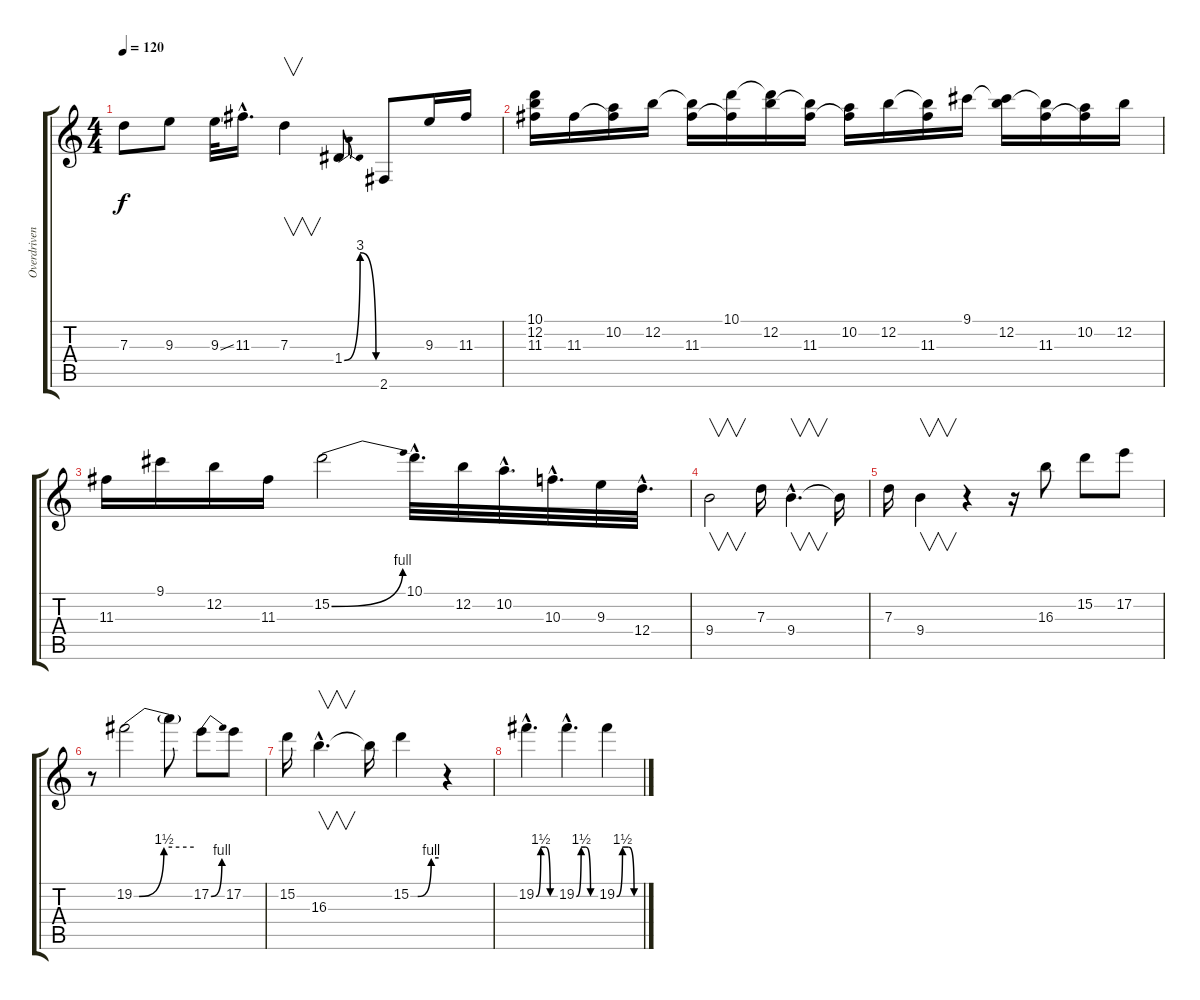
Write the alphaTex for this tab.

\track ("Overdriven Guitar" "Overdriven") {instrument overdrivenguitar}
\staff {score tabs}
\tuning (E4 B3 G3 D3 A2 E2) {hide}
\ts (4 4)
\tempo 120
\clef g2
\ks c
7.3.8{dy f} 9.3.8 9.3{ss}.32 11.3{hac}.16{d} 7.3.4{v} 1.4{be (bendrelease 0 0 30 12 30 12 60 0)}.8 2.6.8 9.3.16 11.3.16 |
(10.1 12.2 11.3).16 11.3.16 (10.2 11.3{t}).16 12.2.16 (12.2{t} 11.3).16 (10.1 11.3{t}).16 (10.1{t} 12.2).16 (12.2{t} 11.3).16 (10.2 11.3{t}).16 12.2.16 (12.2{t} 11.3).16 9.1.16 (9.1{t} 12.2).16 (12.2{t} 11.3).16 (10.2 11.3{t}).16 12.2.16 |
11.3.16 9.1.16 12.2.16 11.3.16 15.2{be (bend 0 0 60 4)}.2 10.1{hac}.32{d} 12.2.32 10.2{hac}.32{d} 10.3{hac}.32{d} 9.3.32 12.4{hac}.32{d} |
9.4.2{v} 7.3.16 9.4{hac}.4{v d} 9.4{t}.16 |
7.3.16 9.4.4{v} r.4 r.16 16.3.8 15.2.8 17.2.8 |
r.8 19.2{be (custom 0 0 5 0 30 6 60 6)}.2 19.2{t}.8 17.2{be (bend 0 0 60 4)}.8 17.2.8 |
15.2.16 16.3{hac}.4{v d} 16.3{t}.16 15.2{be (custom 0 0 15 0 44 4 60 4)}.4 r.4 |
19.2{be (custom 0 0 15 6 30 6 45 0 60 0) hac}.4{d} 19.2{be (custom 0 0 15 6 30 6 45 0 60 0) hac}.4{d} 19.2{be (custom 0 0 15 6 30 6 45 0 60 0)}.4
